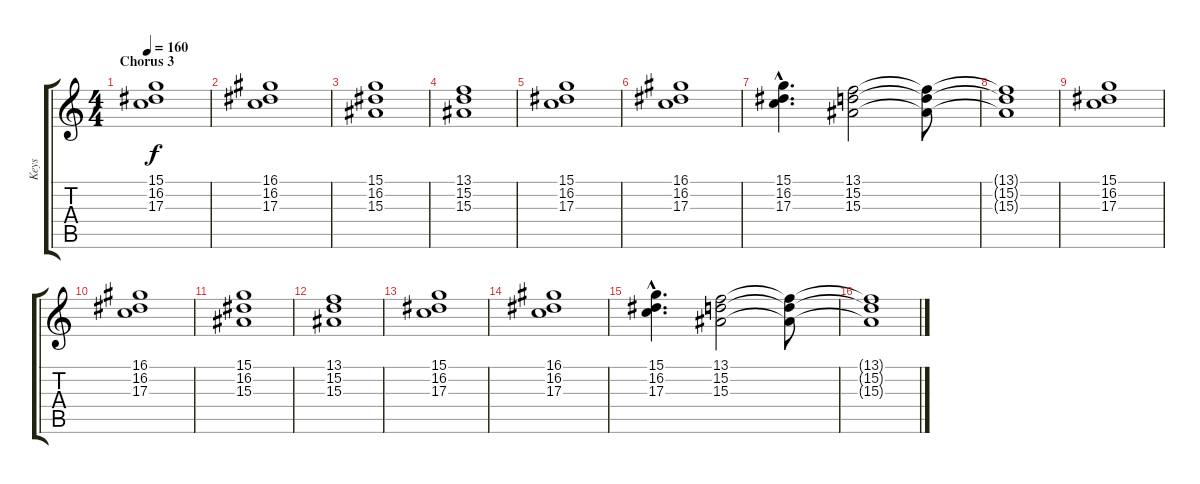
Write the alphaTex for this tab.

\track ("Keys" "Keys") {instrument tremolostrings}
\staff {score tabs}
\tuning (E4 B3 G3 D3 A2 E2) {hide}
\ts (4 4)
\section ("" "Chorus 3")
\tempo 160
\clef g2
\ks c
(15.1 16.2 17.3).1{dy f} |
(16.1 16.2 17.3).1 |
(15.1 16.2 15.3).1 |
(13.1 15.2 15.3).1 |
(15.1 16.2 17.3).1 |
(16.1 16.2 17.3).1 |
(15.1{hac} 16.2{hac} 17.3{hac}).4{d} (13.1 15.2 15.3).2 (13.1{t} 15.2{t} 15.3{t}).8 |
(13.1{t} 15.2{t} 15.3{t}).1 |
(15.1 16.2 17.3).1 |
(16.1 16.2 17.3).1 |
(15.1 16.2 15.3).1 |
(13.1 15.2 15.3).1 |
(15.1 16.2 17.3).1 |
(16.1 16.2 17.3).1 |
(15.1{hac} 16.2{hac} 17.3{hac}).4{d} (13.1 15.2 15.3).2 (13.1{t} 15.2{t} 15.3{t}).8 |
(13.1{t} 15.2{t} 15.3{t}).1
